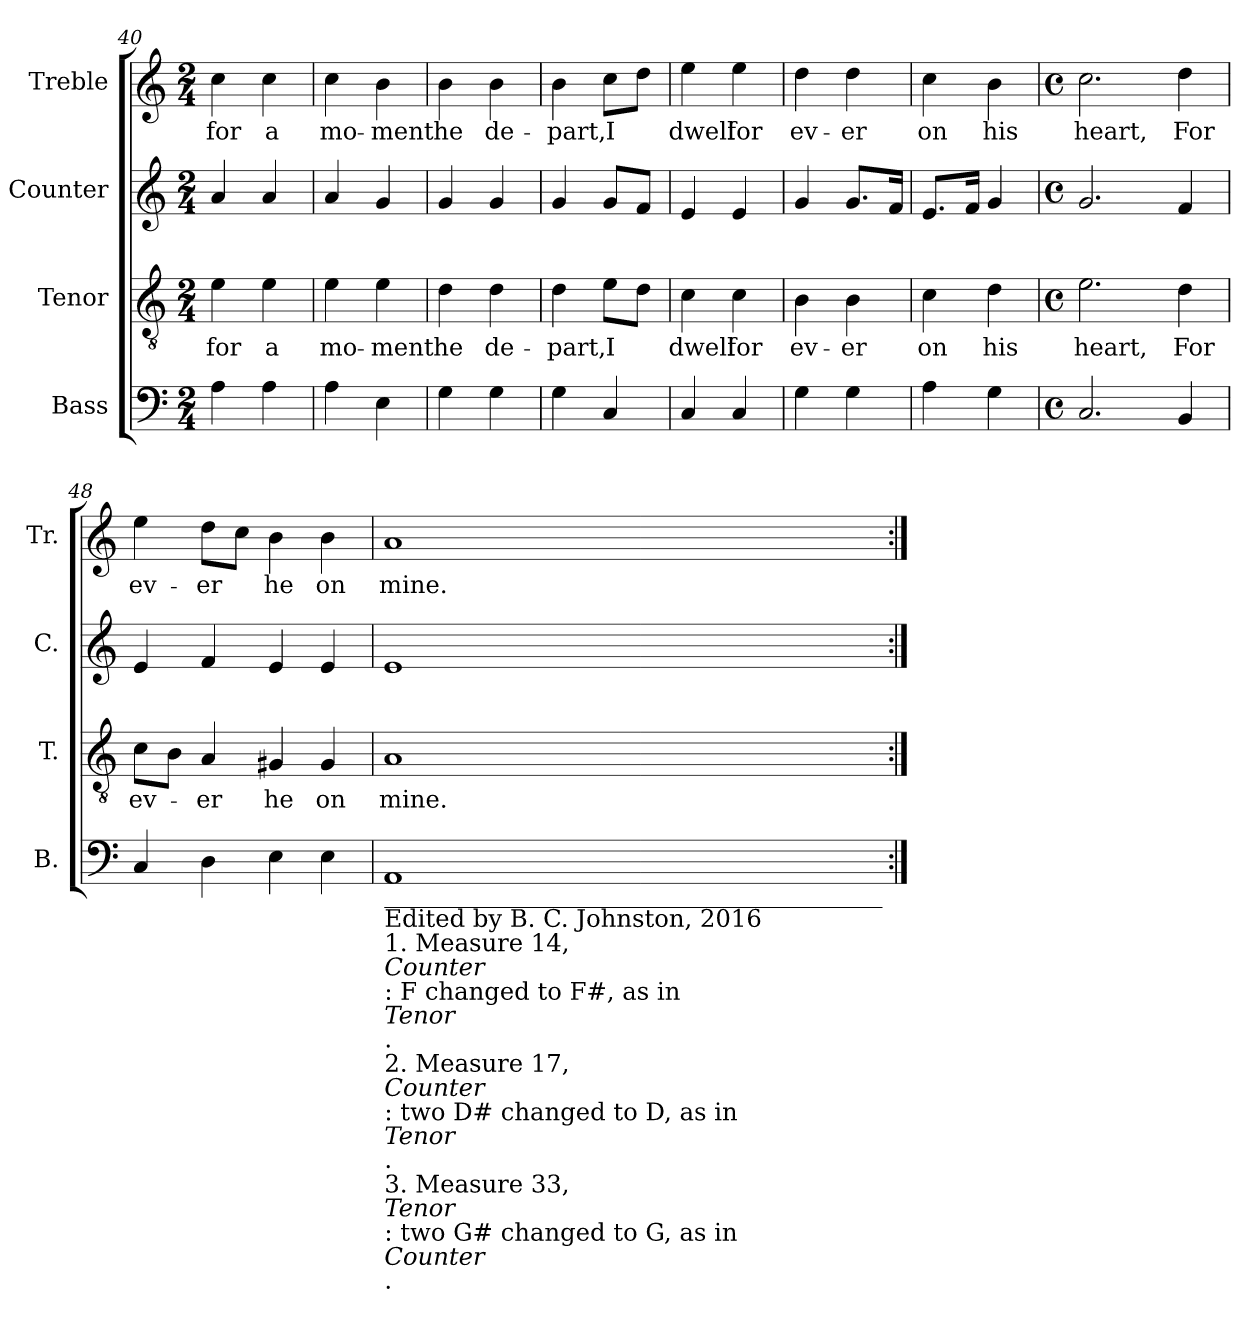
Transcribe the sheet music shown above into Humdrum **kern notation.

**kern	**kern	**text	**kern	**kern	**text
*part4	*part3	*part3	*part2	*part1	*part1
*staff4	*staff3	*staff3	*staff2	*staff1	*staff1
*I"Bass	*I"Tenor	*	*I"Counter	*I"Treble	*
*I'B.	*I'T.	*	*I'C.	*I'Tr.	*
*clefF4	*clefGv2	*	*clefG2	*clefG2	*
*k[]	*k[]	*	*k[]	*k[]	*
*M2/4	*M2/4	*	*M2/4	*M2/4	*
=40	=40	=40	=40	=40	=40
4A\	4e\	for	4a/	4cc\	for
4A\	4e\	a	4a/	4cc\	a
=41	=41	=41	=41	=41	=41
4A\	4e\	mo-	4a/	4cc\	mo-
4E\	4e\	-ment	4g/	4b\	-ment
=42	=42	=42	=42	=42	=42
4G\	4d\	he	4g/	4b\	he
4G\	4d\	de-	4g/	4b\	de-
!!LO:LB:g=z
=43	=43	=43	=43	=43	=43
4G\	4d\	-part,	4g/	4b\	-part,
4C/	8e\L	I	8g/L	8cc\L	I
.	8d\J	.	8f/J	8dd\J	.
=44	=44	=44	=44	=44	=44
4C/	4c\	dwell	4e/	4ee\	dwell
4C/	4c\	for	4e/	4ee\	for
=45	=45	=45	=45	=45	=45
4G\	4B\	ev-	4g/	4dd\	ev-
4G\	4B\	-er	8.g/L	4dd\	-er
.	.	.	16f/Jk	.	.
=46	=46	=46	=46	=46	=46
4A\	4c\	on	8.e/L	4cc\	on
.	.	.	16f/Jk	.	.
4G\	4d\	his	4g/	4b\	his
=47	=47	=47	=47	=47	=47
*M4/4	*M4/4	*	*M4/4	*M4/4	*
*met(c)	*met(c)	*	*met(c)	*met(c)	*
2.C/	2.e\	heart,	2.g/	2.cc\	heart,
4BB/	4d\	For	4f/	4dd\	For
=48	=48	=48	=48	=48	=48
4C/	8c\L	ev-	4e/	4ee\	ev-
.	8B\J	.	.	.	.
4D\	4A/	-er	4f/	8dd\L	-er
.	.	.	.	8cc\J	.
4E\	4G#X/	he	4e/	4b\	he
4E\	4G#/	on	4e/	4b\	on
=49	=49	=49	=49	=49	=49
!LO:TX:b:t=_________________________________________	!	!	!	!	!
!LO:TX:b:t=Edited by B. C. Johnston, 2016	!	!	!	!	!
!LO:TX:b:t=1. Measure 14,	!	!	!	!	!
!LO:TX:b:i:t=Counter	!	!	!	!	!
!LO:TX:b:t=&colon;  F changed to F#, as in	!	!	!	!	!
!LO:TX:b:i:t=Tenor	!	!	!	!	!
!LO:TX:b:t=.	!	!	!	!	!
!LO:TX:b:t=2. Measure 17,	!	!	!	!	!
!LO:TX:b:i:t=Counter	!	!	!	!	!
!LO:TX:b:t=&colon;  two D# changed to D, as in	!	!	!	!	!
!LO:TX:b:i:t=Tenor	!	!	!	!	!
!LO:TX:b:t=.	!	!	!	!	!
!LO:TX:b:t=3. Measure 33,	!	!	!	!	!
!LO:TX:b:i:t=Tenor	!	!	!	!	!
!LO:TX:b:t=&colon;   two G# changed to G, as in	!	!	!	!	!
!LO:TX:b:i:t=Counter	!	!	!	!	!
!LO:TX:b:t=.	!	!	!	!	!
1AA	1A	mine.	1e	1a	mine.
=:|!	=:|!	=:|!	=:|!	=:|!	=:|!
*-	*-	*-	*-	*-	*-
